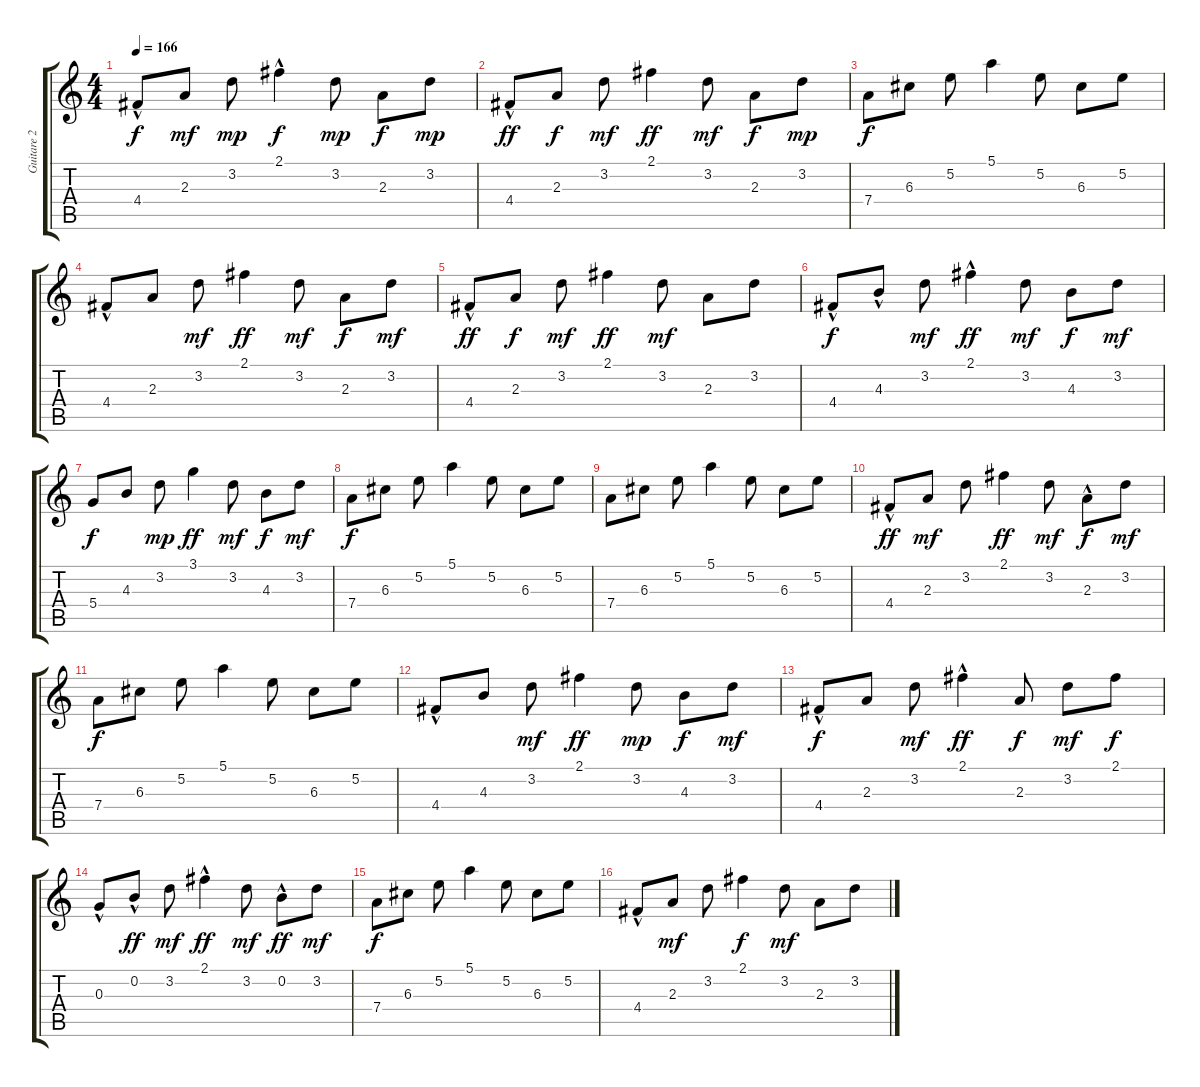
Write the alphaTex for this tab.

\track ("Guitare 2" "Guitare 2") {instrument electricguitarjazz}
\staff {score tabs}
\tuning (E4 B3 G3 D3 A2 E2) {hide}
\ts (4 4)
\tempo 166
\clef g2
\ks c
4.4{hac}.8{dy f} 2.3.8{dy mf} 3.2.8{dy mp} 2.1{hac}.4{dy f} 3.2.8{dy mp} 2.3.8{dy f} 3.2.8{dy mp} |
4.4{hac}.8{dy ff} 2.3.8{dy f} 3.2.8{dy mf} 2.1.4{dy ff} 3.2.8{dy mf} 2.3.8{dy f} 3.2.8{dy mp} |
7.4.8{dy f} 6.3.8 5.2.8 5.1.4 5.2.8 6.3.8 5.2.8 |
4.4{hac}.8 2.3.8 3.2.8{dy mf} 2.1.4{dy ff} 3.2.8{dy mf} 2.3.8{dy f} 3.2.8{dy mf} |
4.4{hac}.8{dy ff} 2.3.8{dy f} 3.2.8{dy mf} 2.1.4{dy ff} 3.2.8{dy mf} 2.3.8 3.2.8 |
4.4{hac}.8{dy f} 4.3{hac}.8 3.2.8{dy mf} 2.1{hac}.4{dy ff} 3.2.8{dy mf} 4.3.8{dy f} 3.2.8{dy mf} |
5.4.8{dy f} 4.3.8 3.2.8{dy mp} 3.1.4{dy ff} 3.2.8{dy mf} 4.3.8{dy f} 3.2.8{dy mf} |
7.4.8{dy f} 6.3.8 5.2.8 5.1.4 5.2.8 6.3.8 5.2.8 |
7.4.8 6.3.8 5.2.8 5.1.4 5.2.8 6.3.8 5.2.8 |
4.4{hac}.8{dy ff} 2.3.8{dy mf} 3.2.8 2.1.4{dy ff} 3.2.8{dy mf} 2.3{hac}.8{dy f} 3.2.8{dy mf} |
7.4.8{dy f} 6.3.8 5.2.8 5.1.4 5.2.8 6.3.8 5.2.8 |
4.4{hac}.8 4.3.8 3.2.8{dy mf} 2.1.4{dy ff} 3.2.8{dy mp} 4.3.8{dy f} 3.2.8{dy mf} |
4.4{hac}.8{dy f} 2.3.8 3.2.8{dy mf} 2.1{hac}.4{dy ff} 2.3.8{dy f} 3.2.8{dy mf} 2.1.8{dy f} |
0.3{hac}.8 0.2{hac}.8{dy ff} 3.2.8{dy mf} 2.1{hac}.4{dy ff} 3.2.8{dy mf} 0.2{hac}.8{dy ff} 3.2.8{dy mf} |
7.4.8{dy f} 6.3.8 5.2.8 5.1.4 5.2.8 6.3.8 5.2.8 |
4.4{hac}.8 2.3.8{dy mf} 3.2.8 2.1.4{dy f} 3.2.8{dy mf} 2.3.8 3.2.8
